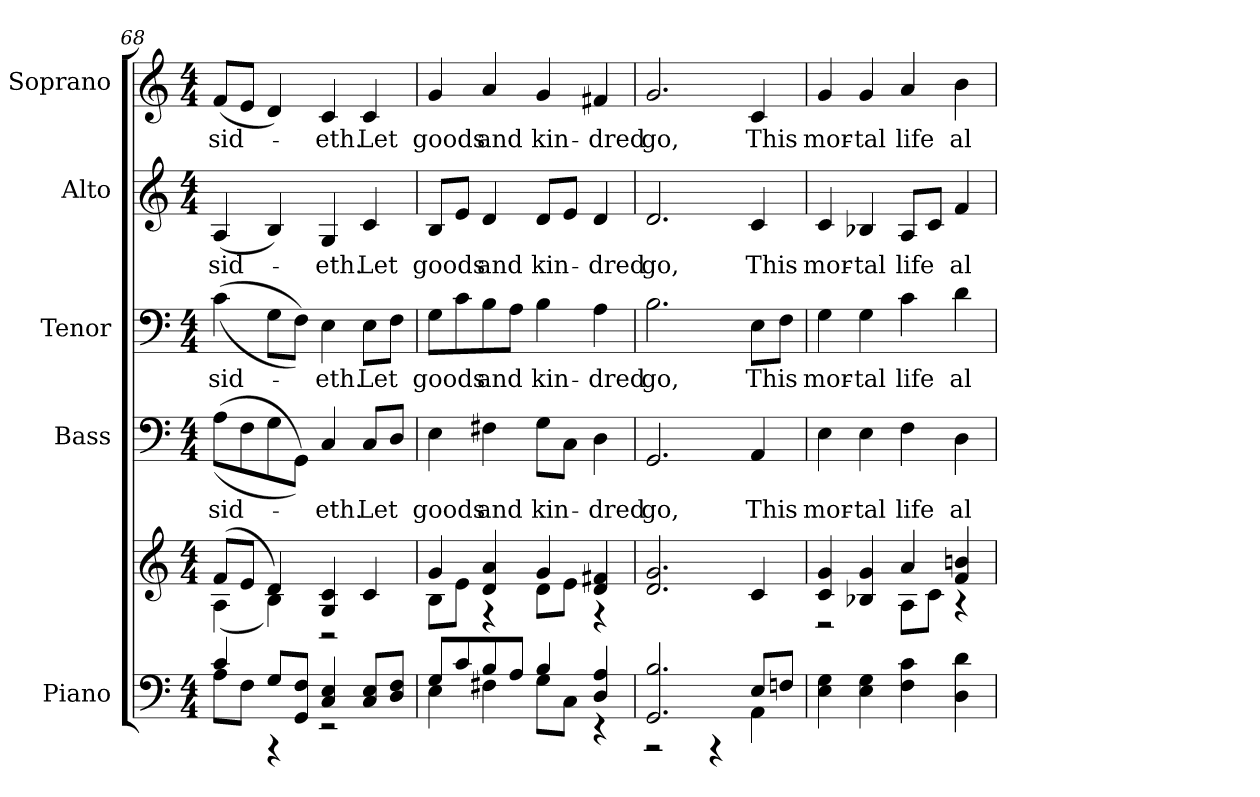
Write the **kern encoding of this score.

**kern	**kern	**kern	**text	**kern	**text	**kern	**text	**kern	**text
*part5	*part5	*part4	*part4	*part3	*part3	*part2	*part2	*part1	*part1
*staff6	*staff5	*staff4	*staff4	*staff3	*staff3	*staff2	*staff2	*staff1	*staff1
*I"Piano	*	*I"Bass	*	*I"Tenor	*	*I"Alto	*	*I"Soprano	*
*I'Pno.	*	*I'B.	*	*I'T.	*	*I'A.	*	*I'S.	*
!!LO:PB:g=z
*clefF4	*clefG2	*clefF4	*	*clefF4	*	*clefG2	*	*clefG2	*
*k[]	*k[]	*k[]	*	*k[]	*	*k[]	*	*k[]	*
*C:	*C:	*C:	*	*C:	*	*C:	*	*C:	*
*M4/4	*M4/4	*M4/4	*	*M4/4	*	*M4/4	*	*M4/4	*
=68	=68	=68	=68	=68	=68	=68	=68	=68	=68
*^	*^	*	*	*	*	*	*	*	*
!	!	!	!	!	!LO:LY:b:color=#000000	!	!	!	!	!	!
!	!	!	!	!	!	!	!LO:LY:b:color=#000000	!	!	!	!
!	!	!	!	!	!	!	!	!	!LO:LY:b:color=#000000	!	!
!	!	!	!	!	!	!	!	!	!	!	!LO:LY:b:color=#000000
4ci/	8Ai\L	(8fi/L	(4Ai\	((8Ai\L	sid-	((4ci\	sid-	(4Ai/	sid-	(8fi/L	sid-
.	8Fi\J	8ei/J	.	8Fi\	.	.	.	.	.	8ei/J	.
8Gi/L	4r	4di/)	4Bi\)	8Gi\	.	8Gi\L	.	4Bi/)	.	4di/)	.
8GGi/ 8FiJ	.	.	.	8GGi\J))	.	8Fi\J))	.	.	.	.	.
!	!	!	!	!	!LO:LY:b:color=#000000	!	!	!	!	!	!
!	!	!	!	!	!	!	!LO:LY:b:color=#000000	!	!	!	!
!	!	!	!	!	!	!	!	!	!LO:LY:b:color=#000000	!	!
!	!	!	!	!	!	!	!	!	!	!	!LO:LY:b:color=#000000
4Ci/ 4Ei	2r	4Gi/ 4ci	2r	4Ci/	-eth.	4Ei\	-eth.	4Gi/	-eth.	4ci/	-eth.
!	!	!	!	!	!LO:LY:b:color=#000000	!	!	!	!	!	!
!	!	!	!	!	!	!	!LO:LY:b:color=#000000	!	!	!	!
!	!	!	!	!	!	!	!	!	!LO:LY:b:color=#000000	!	!
!	!	!	!	!	!	!	!	!	!	!	!LO:LY:b:color=#000000
8Ci/ 8EiL	.	4ci/	.	8Ci/L	Let	8Ei\L	Let	4ci/	Let	4ci/	Let
8Di/ 8FiJ	.	.	.	8Di/J	.	8Fi\J	.	.	.	.	.
!!LO:PB:g=z
=69	=69	=69	=69	=69	=69	=69	=69	=69	=69	=69	=69
!	!	!	!	!	!LO:LY:b:color=#000000	!	!	!	!	!	!
!	!	!	!	!	!	!	!LO:LY:b:color=#000000	!	!	!	!
!	!	!	!	!	!	!	!	!	!LO:LY:b:color=#000000	!	!
!	!	!	!	!	!	!	!	!	!	!	!LO:LY:b:color=#000000
8Gi/L	4Ei\	4gi/	8Bi\L	4Ei\	goods	8Gi\L	goods	8Bi/L	goods	4gi/	goods
8ci/	.	.	8ei\J	.	.	8ci\	.	8ei/J	.	.	.
!	!	!	!	!	!LO:LY:b:color=#000000	!	!	!	!	!	!
!	!	!	!	!	!	!	!LO:LY:b:color=#000000	!	!	!	!
!	!	!	!	!	!	!	!	!	!LO:LY:b:color=#000000	!	!
!	!	!	!	!	!	!	!	!	!	!	!LO:LY:b:color=#000000
8Bi/	4F#Xi\	4di/ 4ai	4r	4F#Xi\	and	8Bi\	and	4di/	and	4ai/	and
8Ai/J	.	.	.	.	.	8Ai\J	.	.	.	.	.
!	!	!	!	!	!LO:LY:b:color=#000000	!	!	!	!	!	!
!	!	!	!	!	!	!	!LO:LY:b:color=#000000	!	!	!	!
!	!	!	!	!	!	!	!	!	!LO:LY:b:color=#000000	!	!
!	!	!	!	!	!	!	!	!	!	!	!LO:LY:b:color=#000000
4Bi/	8Gi\L	4gi/	8di\L	8Gi\L	kin-	4Bi\	kin-	8di/L	kin-	4gi/	kin-
.	8Ci\J	.	8ei\J	8Ci\J	.	.	.	8ei/J	.	.	.
!	!	!	!	!	!LO:LY:b:color=#000000	!	!	!	!	!	!
!	!	!	!	!	!	!	!LO:LY:b:color=#000000	!	!	!	!
!	!	!	!	!	!	!	!	!	!LO:LY:b:color=#000000	!	!
!	!	!	!	!	!	!	!	!	!	!	!LO:LY:b:color=#000000
4Di/ 4Ai	4r	4di/ 4f#Xi	4r	4Di\	-dred	4Ai\	-dred	4di/	-dred	4f#Xi/	-dred
*	*	*v	*v	*	*	*	*	*	*	*	*
!!LO:PB:g=z
=70	=70	=70	=70	=70	=70	=70	=70	=70	=70	=70
*	*	*^	*	*	*	*	*	*	*	*
!	!	!	!	!	!LO:LY:b:color=#000000	!	!	!	!	!	!
*	*	*v	*v	*	*	*	*	*	*	*	*
*	*	*^	*	*	*	*	*	*	*	*
!	!	!	!	!	!	!	!LO:LY:b:color=#000000	!	!	!	!
*	*	*v	*v	*	*	*	*	*	*	*	*
*	*	*^	*	*	*	*	*	*	*	*
!	!	!	!	!	!	!	!	!	!LO:LY:b:color=#000000	!	!
*	*	*v	*v	*	*	*	*	*	*	*	*
*	*	*^	*	*	*	*	*	*	*	*
!	!	!	!	!	!	!	!	!	!	!	!LO:LY:b:color=#000000
*	*	*v	*v	*	*	*	*	*	*	*	*
2.GGi/ 2.Bi	2r	2.di/ 2.gi	2.GGi/	go,	2.Bi\	go,	2.di/	go,	2.gi/	go,
.	4r	.	.	.	.	.	.	.	.	.
!	!	!	!	!LO:LY:b:color=#000000	!	!	!	!	!	!
!	!	!	!	!	!	!LO:LY:b:color=#000000	!	!	!	!
!	!	!	!	!	!	!	!	!LO:LY:b:color=#000000	!	!
!	!	!	!	!	!	!	!	!	!	!LO:LY:b:color=#000000
8Ei/L	4AAi\	4ci/	4AAi/	This	8Ei\L	This	4ci/	This	4ci/	This
8Fni/J	.	.	.	.	8Fi\J	.	.	.	.	.
*v	*v	*	*	*	*	*	*	*	*	*
!!LO:PB:g=z
=71	=71	=71	=71	=71	=71	=71	=71	=71	=71
*	*^	*	*	*	*	*	*	*	*
!	!	!	!	!LO:LY:b:color=#000000	!	!	!	!	!	!
!	!	!	!	!	!	!LO:LY:b:color=#000000	!	!	!	!
!	!	!	!	!	!	!	!	!LO:LY:b:color=#000000	!	!
!	!	!	!	!	!	!	!	!	!	!LO:LY:b:color=#000000
4Ei\ 4Gi	4ci/ 4gi	2r	4Ei\	mor-	4Gi\	mor-	4ci/	mor-	4gi/	mor-
!	!	!	!	!LO:LY:b:color=#000000	!	!	!	!	!	!
!	!	!	!	!	!	!LO:LY:b:color=#000000	!	!	!	!
!	!	!	!	!	!	!	!	!LO:LY:b:color=#000000	!	!
!	!	!	!	!	!	!	!	!	!	!LO:LY:b:color=#000000
4Ei\ 4Gi	4B-Xi/ 4gi	.	4Ei\	-tal	4Gi\	-tal	4B-Xi/	-tal	4gi/	-tal
!	!	!	!	!LO:LY:b:color=#000000	!	!	!	!	!	!
!	!	!	!	!	!	!LO:LY:b:color=#000000	!	!	!	!
!	!	!	!	!	!	!	!	!LO:LY:b:color=#000000	!	!
!	!	!	!	!	!	!	!	!	!	!LO:LY:b:color=#000000
4Fi\ 4ci	4ai/	8Ai\L	4Fi\	life	4ci\	life	8Ai/L	life	4ai/	life
.	.	8ci\J	.	.	.	.	8ci/J	.	.	.
!	!	!	!	!LO:LY:b:color=#000000	!	!	!	!	!	!
!	!	!	!	!	!	!LO:LY:b:color=#000000	!	!	!	!
!	!	!	!	!	!	!	!	!LO:LY:b:color=#000000	!	!
!	!	!	!	!	!	!	!	!	!	!LO:LY:b:color=#000000
4Di\ 4di	4fi/ 4bni	4r	4Di\	al-	4di\	al-	4fi/	al-	4bi\	al-
*	*v	*v	*	*	*	*	*	*	*	*
=	=	=	=	=	=	=	=	=	=
*-	*-	*-	*-	*-	*-	*-	*-	*-	*-
